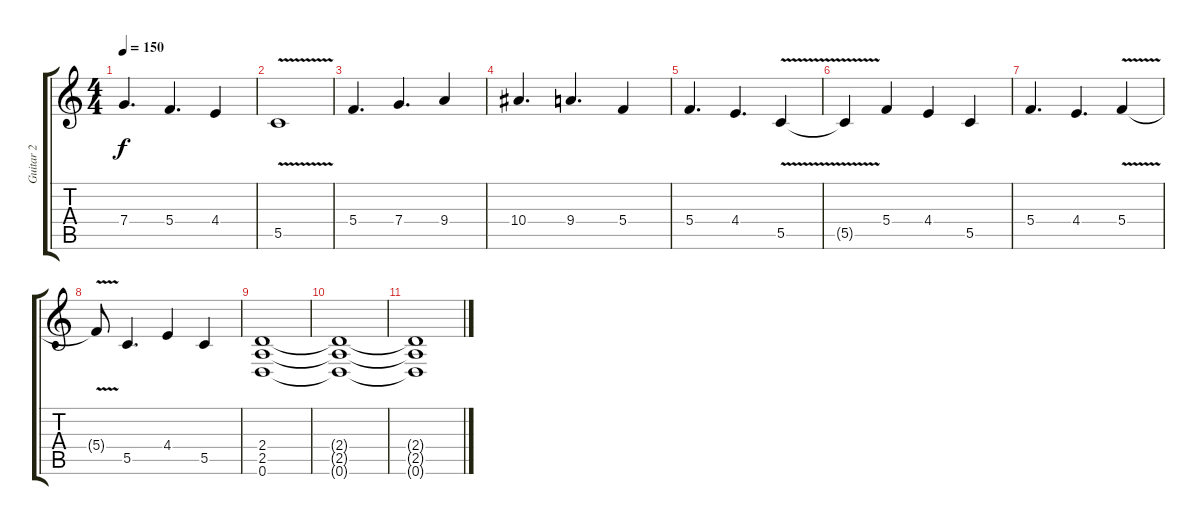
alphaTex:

\track ("Guitar 2" "Guitar 2") {instrument distortionguitar}
\staff {score tabs}
\tuning (D4 A3 F3 C3 G2 D2) {hide}
\ts (4 4)
\tempo 150
\clef g2
\ks c
7.4.4{d dy f} 5.4.4{d} 4.4.4 |
5.5{v}.1 |
5.4.4{d} 7.4.4{d} 9.4.4 |
10.4.4{d} 9.4.4{d} 5.4.4 |
5.4.4{d} 4.4.4{d} 5.5{v}.4 |
5.5{t}.4 5.4.4 4.4.4 5.5.4 |
5.4.4{d} 4.4.4{d} 5.4{v}.4 |
5.4{t}.8 5.5.4{d} 4.4.4 5.5.4 |
(2.4 2.5 0.6).1{volume 0} |
(2.4{t} 2.5{t} 0.6{t}).1 |
(2.4{t} 2.5{t} 0.6{t}).1
